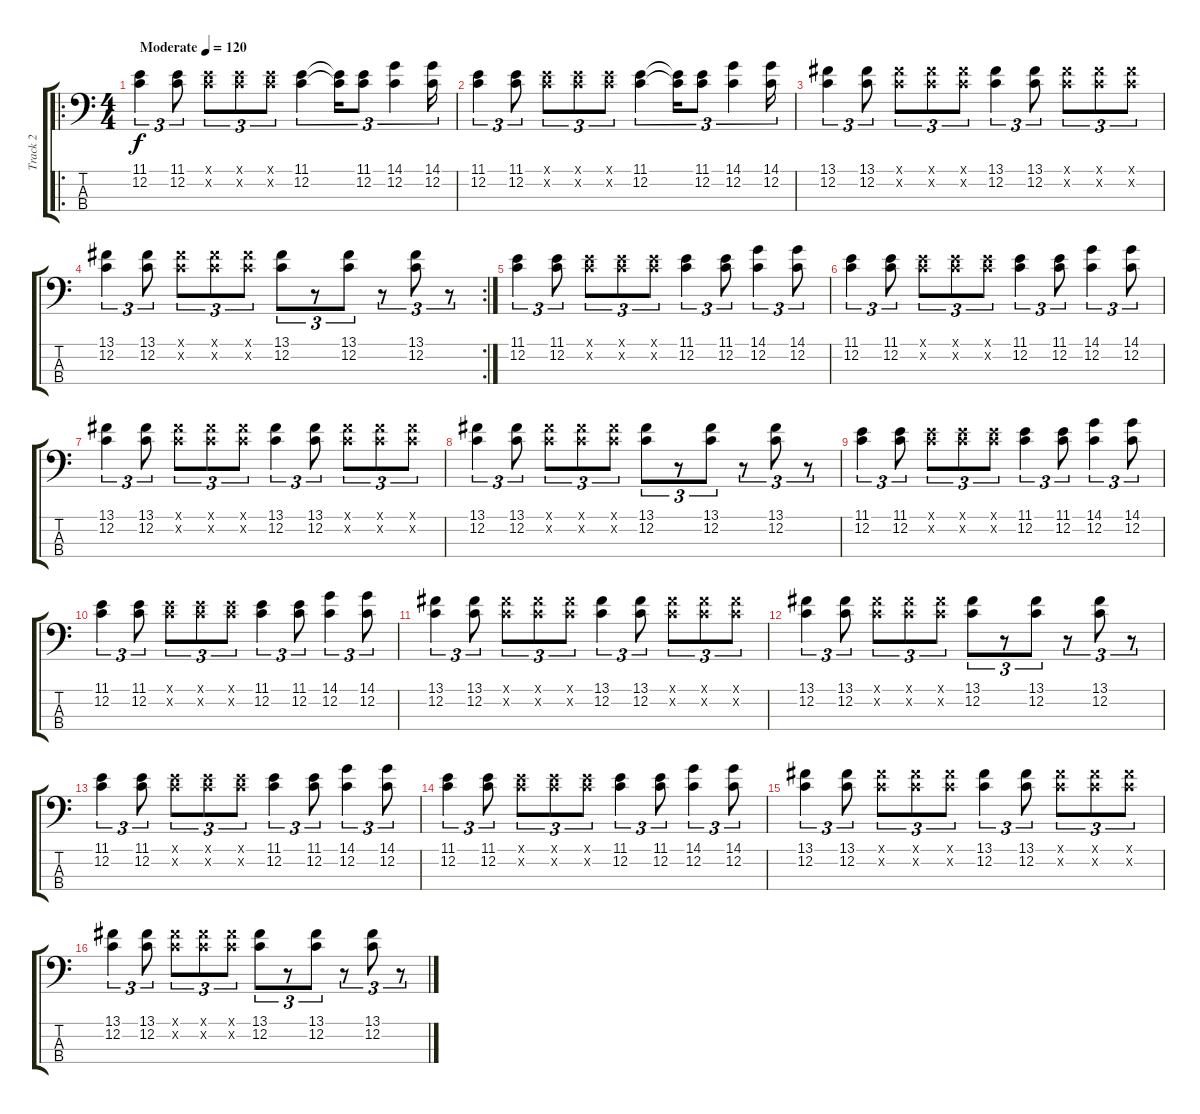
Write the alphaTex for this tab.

\track ("Track 2" "Track 2") {instrument slapbass1}
\staff {score tabs}
\tuning (F2 C2 G1 C1) {hide}
\ro
\ts (4 4)
\tempo (120 "Moderate")
\clef f4
\ks c
(11.1 12.2).4{tu (3 2) dy f instrument electricbassfinger} (11.1 12.2).8{tu (3 2)} (11.1{x} 12.2{x}).8{tu (3 2)} (11.1{x} 12.2{x}).8{tu (3 2)} (11.1{x} 12.2{x}).8{tu (3 2)} (11.1 12.2).4{tu (3 2)} (11.1{t} 12.2{t}).16{tu (3 2)} (11.1 12.2).8{tu (3 2)} (14.1 12.2).4{tu (3 2)} (14.1 12.2).16{tu (3 2)} |
(11.1 12.2).4{tu (3 2)} (11.1 12.2).8{tu (3 2)} (11.1{x} 12.2{x}).8{tu (3 2)} (11.1{x} 12.2{x}).8{tu (3 2)} (11.1{x} 12.2{x}).8{tu (3 2)} (11.1 12.2).4{tu (3 2)} (11.1{t} 12.2{t}).16{tu (3 2)} (11.1 12.2).8{tu (3 2)} (14.1 12.2).4{tu (3 2)} (14.1 12.2).16{tu (3 2)} |
(13.1 12.2).4{tu (3 2)} (13.1 12.2).8{tu (3 2)} (13.1{x} 12.2{x}).8{tu (3 2)} (13.1{x} 12.2{x}).8{tu (3 2)} (13.1{x} 12.2{x}).8{tu (3 2)} (13.1 12.2).4{tu (3 2)} (13.1 12.2).8{tu (3 2)} (13.1{x} 12.2{x}).8{tu (3 2)} (13.1{x} 12.2{x}).8{tu (3 2)} (13.1{x} 12.2{x}).8{tu (3 2)} |
\rc 2
(13.1 12.2).4{tu (3 2)} (13.1 12.2).8{tu (3 2)} (13.1{x} 12.2{x}).8{tu (3 2)} (13.1{x} 12.2{x}).8{tu (3 2)} (13.1{x} 12.2{x}).8{tu (3 2)} (13.1 12.2).8{tu (3 2)} r.8{tu (3 2)} (13.1 12.2).8{tu (3 2)} r.8{tu (3 2)} (13.1 12.2).8{tu (3 2)} r.8{tu (3 2)} |
(11.1 12.2).4{tu (3 2)} (11.1 12.2).8{tu (3 2)} (11.1{x} 12.2{x}).8{tu (3 2)} (11.1{x} 12.2{x}).8{tu (3 2)} (11.1{x} 12.2{x}).8{tu (3 2)} (11.1 12.2).4{tu (3 2)} (11.1 12.2).8{tu (3 2)} (14.1 12.2).4{tu (3 2)} (14.1 12.2).8{tu (3 2)} |
(11.1 12.2).4{tu (3 2)} (11.1 12.2).8{tu (3 2)} (11.1{x} 12.2{x}).8{tu (3 2)} (11.1{x} 12.2{x}).8{tu (3 2)} (11.1{x} 12.2{x}).8{tu (3 2)} (11.1 12.2).4{tu (3 2)} (11.1 12.2).8{tu (3 2)} (14.1 12.2).4{tu (3 2)} (14.1 12.2).8{tu (3 2)} |
(13.1 12.2).4{tu (3 2)} (13.1 12.2).8{tu (3 2)} (13.1{x} 12.2{x}).8{tu (3 2)} (13.1{x} 12.2{x}).8{tu (3 2)} (13.1{x} 12.2{x}).8{tu (3 2)} (13.1 12.2).4{tu (3 2)} (13.1 12.2).8{tu (3 2)} (13.1{x} 12.2{x}).8{tu (3 2)} (13.1{x} 12.2{x}).8{tu (3 2)} (13.1{x} 12.2{x}).8{tu (3 2)} |
(13.1 12.2).4{tu (3 2)} (13.1 12.2).8{tu (3 2)} (13.1{x} 12.2{x}).8{tu (3 2)} (13.1{x} 12.2{x}).8{tu (3 2)} (13.1{x} 12.2{x}).8{tu (3 2)} (13.1 12.2).8{tu (3 2)} r.8{tu (3 2)} (13.1 12.2).8{tu (3 2)} r.8{tu (3 2)} (13.1 12.2).8{tu (3 2)} r.8{tu (3 2)} |
(11.1 12.2).4{tu (3 2)} (11.1 12.2).8{tu (3 2)} (11.1{x} 12.2{x}).8{tu (3 2)} (11.1{x} 12.2{x}).8{tu (3 2)} (11.1{x} 12.2{x}).8{tu (3 2)} (11.1 12.2).4{tu (3 2)} (11.1 12.2).8{tu (3 2)} (14.1 12.2).4{tu (3 2)} (14.1 12.2).8{tu (3 2)} |
(11.1 12.2).4{tu (3 2)} (11.1 12.2).8{tu (3 2)} (11.1{x} 12.2{x}).8{tu (3 2)} (11.1{x} 12.2{x}).8{tu (3 2)} (11.1{x} 12.2{x}).8{tu (3 2)} (11.1 12.2).4{tu (3 2)} (11.1 12.2).8{tu (3 2)} (14.1 12.2).4{tu (3 2)} (14.1 12.2).8{tu (3 2)} |
(13.1 12.2).4{tu (3 2)} (13.1 12.2).8{tu (3 2)} (13.1{x} 12.2{x}).8{tu (3 2)} (13.1{x} 12.2{x}).8{tu (3 2)} (13.1{x} 12.2{x}).8{tu (3 2)} (13.1 12.2).4{tu (3 2)} (13.1 12.2).8{tu (3 2)} (13.1{x} 12.2{x}).8{tu (3 2)} (13.1{x} 12.2{x}).8{tu (3 2)} (13.1{x} 12.2{x}).8{tu (3 2)} |
(13.1 12.2).4{tu (3 2)} (13.1 12.2).8{tu (3 2)} (13.1{x} 12.2{x}).8{tu (3 2)} (13.1{x} 12.2{x}).8{tu (3 2)} (13.1{x} 12.2{x}).8{tu (3 2)} (13.1 12.2).8{tu (3 2)} r.8{tu (3 2)} (13.1 12.2).8{tu (3 2)} r.8{tu (3 2)} (13.1 12.2).8{tu (3 2)} r.8{tu (3 2)} |
(11.1 12.2).4{tu (3 2)} (11.1 12.2).8{tu (3 2)} (11.1{x} 12.2{x}).8{tu (3 2)} (11.1{x} 12.2{x}).8{tu (3 2)} (11.1{x} 12.2{x}).8{tu (3 2)} (11.1 12.2).4{tu (3 2)} (11.1 12.2).8{tu (3 2)} (14.1 12.2).4{tu (3 2)} (14.1 12.2).8{tu (3 2)} |
(11.1 12.2).4{tu (3 2)} (11.1 12.2).8{tu (3 2)} (11.1{x} 12.2{x}).8{tu (3 2)} (11.1{x} 12.2{x}).8{tu (3 2)} (11.1{x} 12.2{x}).8{tu (3 2)} (11.1 12.2).4{tu (3 2)} (11.1 12.2).8{tu (3 2)} (14.1 12.2).4{tu (3 2)} (14.1 12.2).8{tu (3 2)} |
(13.1 12.2).4{tu (3 2)} (13.1 12.2).8{tu (3 2)} (13.1{x} 12.2{x}).8{tu (3 2)} (13.1{x} 12.2{x}).8{tu (3 2)} (13.1{x} 12.2{x}).8{tu (3 2)} (13.1 12.2).4{tu (3 2)} (13.1 12.2).8{tu (3 2)} (13.1{x} 12.2{x}).8{tu (3 2)} (13.1{x} 12.2{x}).8{tu (3 2)} (13.1{x} 12.2{x}).8{tu (3 2)} |
(13.1 12.2).4{tu (3 2)} (13.1 12.2).8{tu (3 2)} (13.1{x} 12.2{x}).8{tu (3 2)} (13.1{x} 12.2{x}).8{tu (3 2)} (13.1{x} 12.2{x}).8{tu (3 2)} (13.1 12.2).8{tu (3 2)} r.8{tu (3 2)} (13.1 12.2).8{tu (3 2)} r.8{tu (3 2)} (13.1 12.2).8{tu (3 2)} r.8{tu (3 2)}
